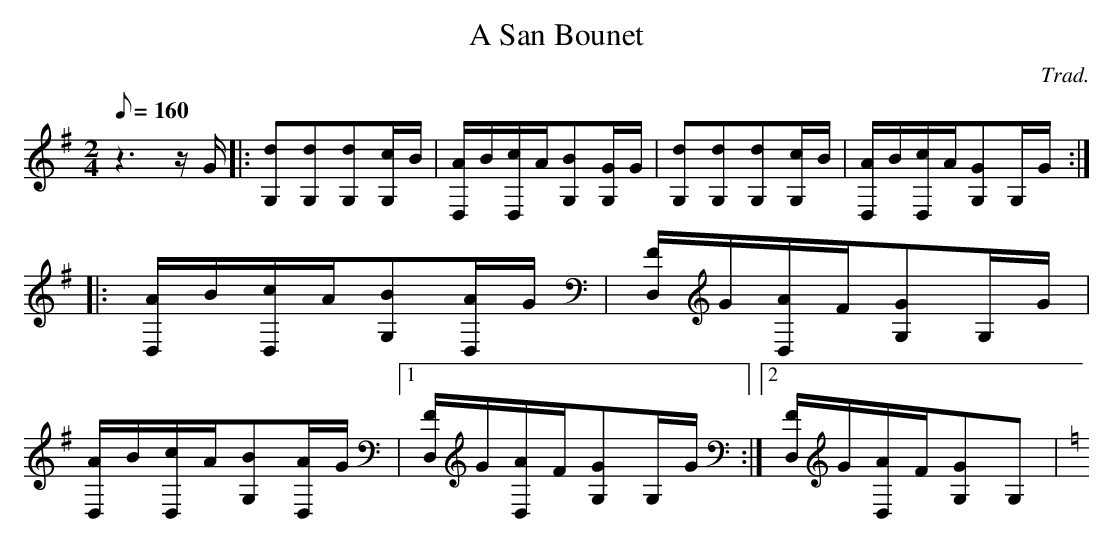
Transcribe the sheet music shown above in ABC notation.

X:1
T:A San Bounet
C:Trad.
M:2/4
L:1/8
Q:160
K:G
z3z/G/|:[dG,][dG,][dG,][c/G,/]B/|[A/D,/]B/[c/D,/]A/[BG,][G/G,/]G/|[dG,][dG,][dG,][c/G,/]B/|[A/D,/]B/[c/D,/]A/[GG,]G,/G/:|:[A/D,/]B/[c/D,/]A/[BG,][A/D,/]G/| \
[F/D,/]G/[A/D,/]F/[GG,]G,/G/|[A/D,/]B/[c/D,/]A/[BG,][A/D,/]G/|1[F/D,/]G/[A/D,/]F/[GG,]G,/G/:|2[F/D,/]G/[A/D,/]F/[GG,]G,| \
K:C
